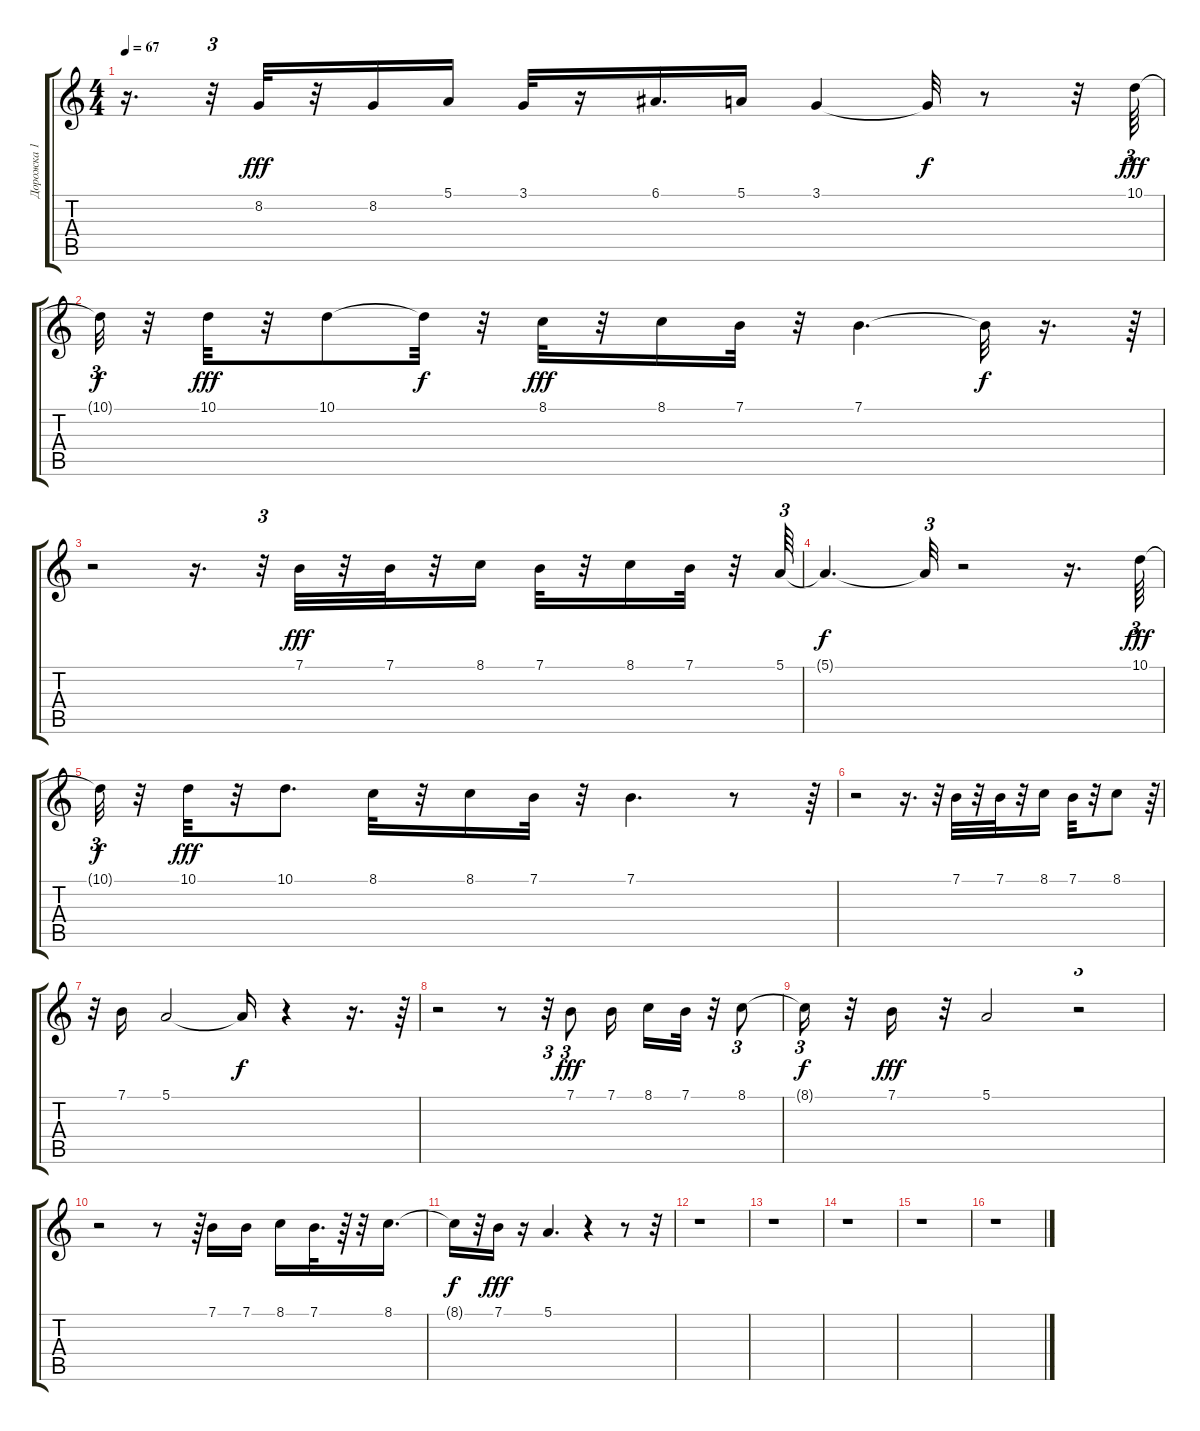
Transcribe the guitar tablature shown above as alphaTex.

\track ("Дорожка 1" "Дорожка 1") {instrument oboe}
\staff {score tabs}
\tuning (E4 B3 G3 D3 A2 E2) {hide}
\ts (4 4)
\tempo 67
\clef g2
\ks c
r.16{d dy f} r.32{tu (3 2)} 8.2.32{dy fff} r.32 8.2.16 5.1.16 3.1.32 r.16 6.1.16{d} 5.1.16 3.1.4 3.1{t}.32{dy f} r.8 r.32 10.1.64{tu (3 2) dy fff} |
10.1{t}.32{tu (3 2) dy f} r.32 10.1.32{dy fff} r.32 10.1.8 10.1{t}.32{dy f} r.32 8.1.32{dy fff} r.32 8.1.16 7.1.32 r.32 7.1.4{d} 7.1{t}.32{dy f} r.16{d} r.64{tu (3 2)} |
r.2 r.16{d} r.32{tu (3 2)} 7.1.32{dy fff} r.32 7.1.32 r.32 8.1.16 7.1.32 r.32 8.1.16 7.1.32 r.32 5.1.64{tu (3 2)} |
5.1{t}.4{d dy f} 5.1{t}.32{tu (3 2)} r.2 r.16{d} 10.1.64{tu (3 2) dy fff} |
10.1{t}.32{tu (3 2) dy f} r.32 10.1.32{dy fff} r.32 10.1.8{d} 8.1.32 r.32 8.1.16 7.1.32 r.32 7.1.4{d} r.8 r.64{tu (3 2)} |
r.2 r.16{d} r.32{tu (3 2)} 7.1.32 r.32 7.1.32 r.32 8.1.16 7.1.32 r.32 8.1.8 r.64{tu (3 2)} |
r.32{tu (3 2)} 7.1.16 5.1.2 5.1{t}.16{dy f} r.4 r.16{d} r.64{tu (3 2)} |
r.2 r.8 r.32{tu (3 2)} 7.1.8{tu (3 2) dy fff} 7.1.16 8.1.16 7.1.32 r.32 8.1.8{tu (3 2)} |
8.1{t}.16{tu (3 2) dy f} r.32 7.1.16{dy fff} r.32 5.1.2 r.2{tu (3 2)} |
r.2 r.8 r.64{tu (3 2)} 7.1.16 7.1.16 8.1.16 7.1.32{d} r.64 r.32 8.1.16{d} |
8.1{t}.16{dy f} r.32 7.1.16{dy fff} r.16 5.1.4{d} r.4 r.8 r.32 |
r.1 |
r.1 |
r.1 |
r.1 |
r.1
